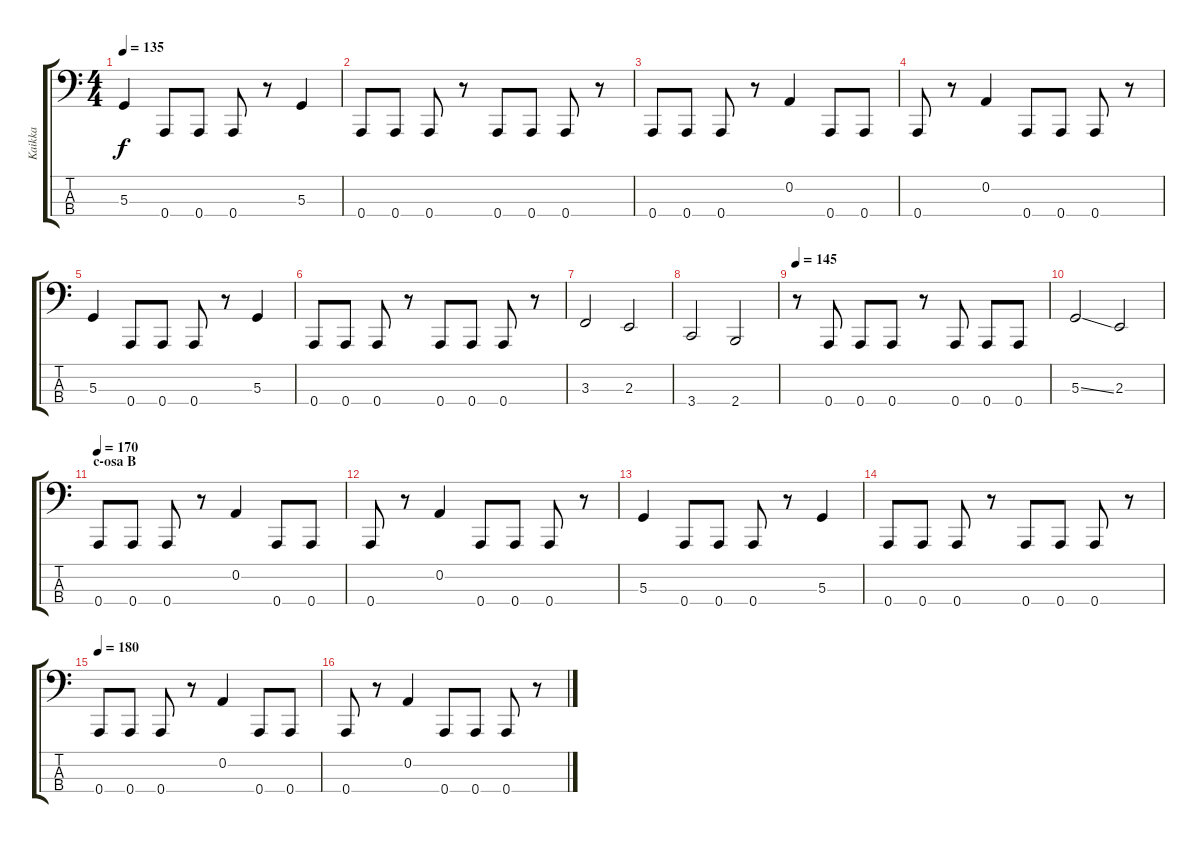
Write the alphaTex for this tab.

\track ("Kaikka" "Kaikka") {instrument electricbasspick}
\staff {score tabs}
\tuning (D2 A1 D1 A0) {hide}
\ts (4 4)
\tempo 135
\clef f4
\ks c
5.3.4{dy f} 0.4.8 0.4.8 0.4.8 r.8 5.3.4 |
0.4.8 0.4.8 0.4.8 r.8 0.4.8 0.4.8 0.4.8 r.8 |
0.4.8 0.4.8 0.4.8 r.8 0.2.4 0.4.8 0.4.8 |
0.4.8 r.8 0.2.4 0.4.8 0.4.8 0.4.8 r.8 |
5.3.4 0.4.8 0.4.8 0.4.8 r.8 5.3.4 |
0.4.8 0.4.8 0.4.8 r.8 0.4.8 0.4.8 0.4.8 r.8 |
3.3.2 2.3.2 |
3.4.2 2.4.2 |
\tempo 145
r.8 0.4.8 0.4.8 0.4.8 r.8 0.4.8 0.4.8 0.4.8 |
5.3{ss}.2 2.3.2 |
\section ("" "c-osa B")
\tempo 170
0.4.8 0.4.8 0.4.8 r.8 0.2.4 0.4.8 0.4.8 |
0.4.8 r.8 0.2.4 0.4.8 0.4.8 0.4.8 r.8 |
5.3.4 0.4.8 0.4.8 0.4.8 r.8 5.3.4 |
0.4.8 0.4.8 0.4.8 r.8 0.4.8 0.4.8 0.4.8 r.8 |
\tempo 180
0.4.8 0.4.8 0.4.8 r.8 0.2.4 0.4.8 0.4.8 |
0.4.8 r.8 0.2.4 0.4.8 0.4.8 0.4.8 r.8
